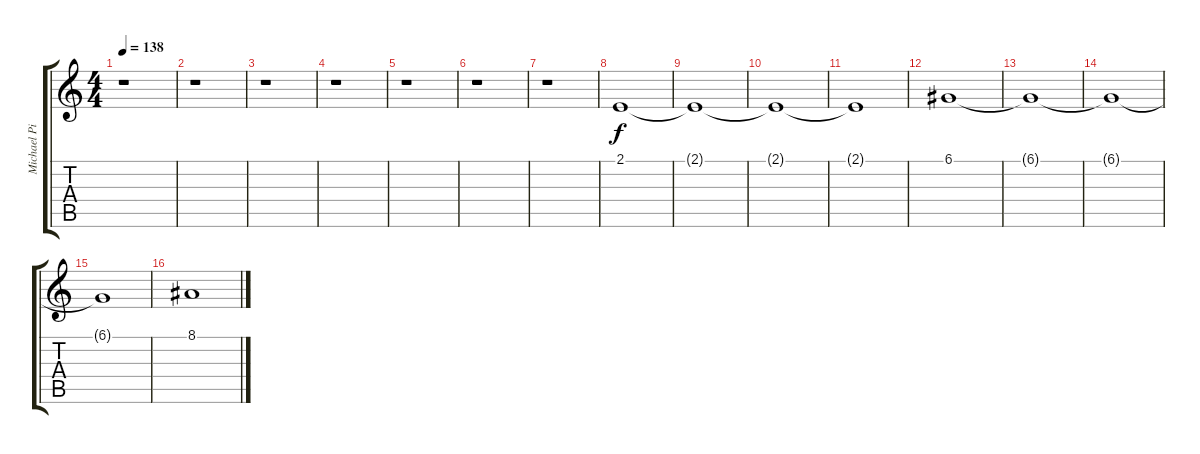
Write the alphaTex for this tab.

\track ("Michael Pinnella" "Michael Pi") {instrument stringensemble1}
\staff {score tabs}
\tuning (D4 A3 F3 C3 G2 D2) {hide}
\ts (4 4)
\tempo 138
\clef g2
\ks c
r.1{dy f} |
r.1 |
r.1 |
r.1 |
r.1 |
r.1 |
r.1 |
2.1.1{volume 11} |
2.1{t}.1 |
2.1{t}.1 |
2.1{t}.1 |
6.1.1 |
6.1{t}.1 |
6.1{t}.1 |
6.1{t}.1 |
8.1.1
